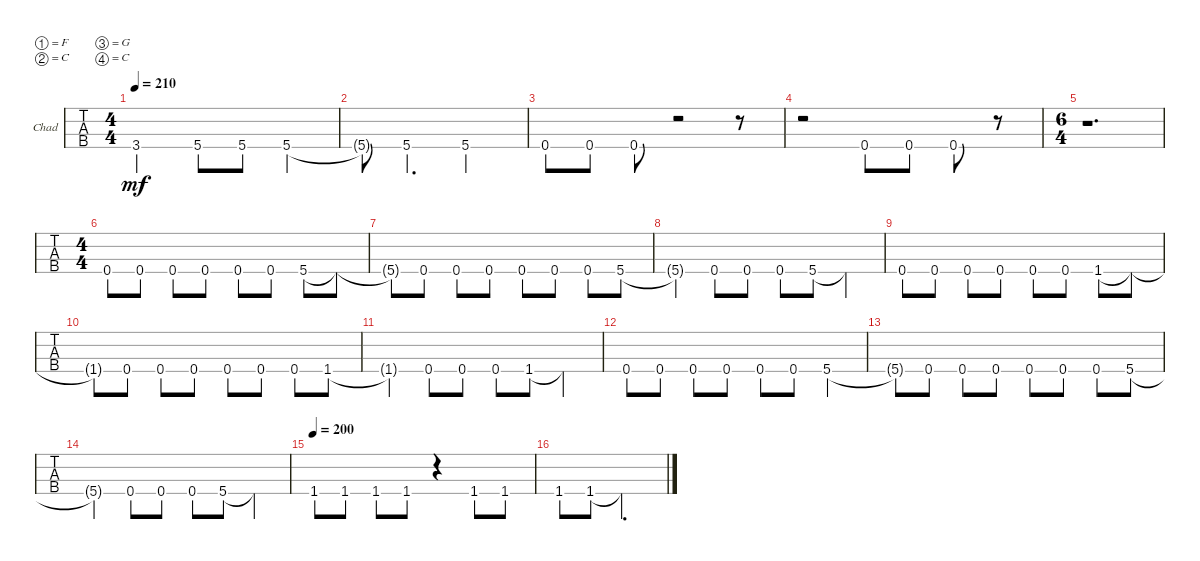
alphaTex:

\bracketExtendMode groupsimilarinstruments
\firstSystemTrackNameOrientation horizontal
\otherSystemsTrackNameOrientation horizontal
\track ("Doctor Lagorno" "Chad") {instrument electricbassfinger}
\staff {tabs}
\tuning (F2 C2 G1 C1)
\ts (4 4)
\tempo 210
\clef f4
\ks c
3.4.2{dy mf} 5.4.8 5.4.8 5.4.4 |
5.4{t}.8 5.4.4{d} 5.4.2 |
0.4.8 0.4.8 0.4.8 r.2 r.8 |
r.2 0.4.8 0.4.8 0.4.8 r.8 |
\ts (6 4)
r.1{d} |
\ts (4 4)
0.4.8 0.4.8 0.4.8 0.4.8 0.4.8 0.4.8 5.4.8 5.4{t}.8 |
5.4{t}.8 0.4.8 0.4.8 0.4.8 0.4.8 0.4.8 0.4.8 5.4.8 |
5.4{t}.4 0.4.8 0.4.8 0.4.8 5.4.8 5.4{t}.4 |
0.4.8 0.4.8 0.4.8 0.4.8 0.4.8 0.4.8 1.4.8 1.4{t}.8 |
1.4{t}.8 0.4.8 0.4.8 0.4.8 0.4.8 0.4.8 0.4.8 1.4.8 |
1.4{t}.4 0.4.8 0.4.8 0.4.8 1.4.8 1.4{t}.4 |
0.4.8 0.4.8 0.4.8 0.4.8 0.4.8 0.4.8 5.4.4 |
5.4{t}.8 0.4.8 0.4.8 0.4.8 0.4.8 0.4.8 0.4.8 5.4.8 |
5.4{t}.4 0.4.8 0.4.8 0.4.8 5.4.8 5.4{t}.4 |
\tempo 200
1.4.8 1.4.8 1.4.8 1.4.8 r.4 1.4.8 1.4.8 |
1.4.8 1.4.8 1.4{t}.2{d}
